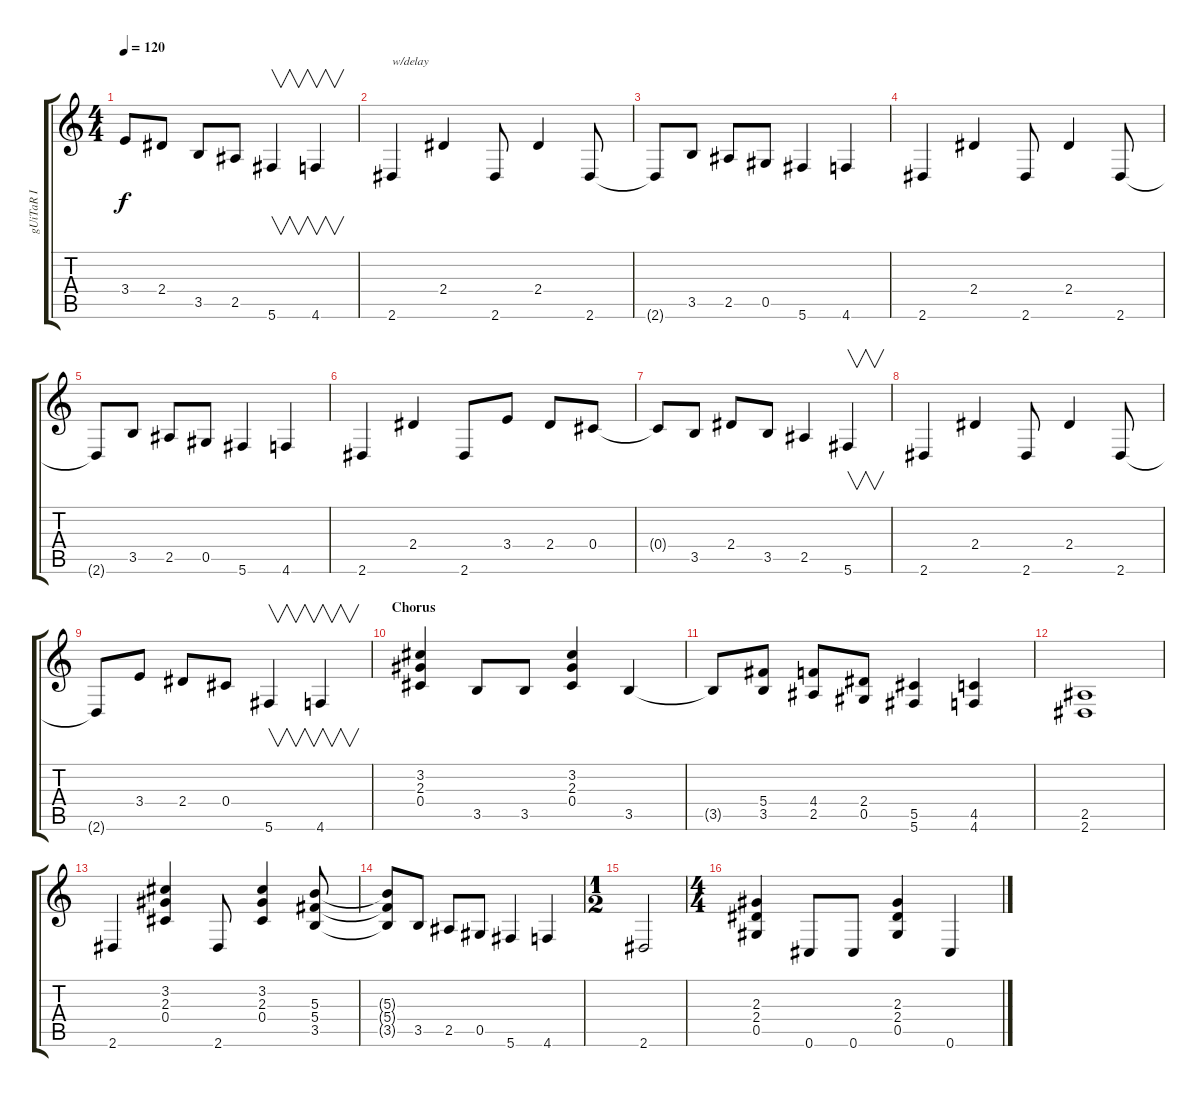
\track ("gUiTaR I" "gUiTaR I") {instrument overdrivenguitar}
\staff {score tabs}
\tuning (Eb4 Bb3 Gb3 Db3 Ab2 Db2) {hide}
\ts (4 4)
\tempo 120
\clef g2
\ks c
3.4.8{dy f} 2.4.8 3.5.8 2.5.8 5.6.4{v} 4.6.4{v} |
2.6.4{txt "w/delay" volume 12 instrument electricguitarclean} 2.4.4 2.6.8 2.4.4 2.6.8 |
2.6{t}.8 3.5.8 2.5.8 0.5.8 5.6.4 4.6.4 |
2.6.4 2.4.4 2.6.8 2.4.4 2.6.8 |
2.6{t}.8 3.5.8 2.5.8 0.5.8 5.6.4 4.6.4 |
2.6.4 2.4.4 2.6.8 3.4.8 2.4.8 0.4.8 |
0.4{t}.8 3.5.8 2.4.8 3.5.8 2.5.4 5.6.4{v} |
2.6.4 2.4.4 2.6.8 2.4.4 2.6.8 |
2.6{t}.8 3.4.8 2.4.8 0.4.8 5.6.4{v} 4.6.4{v} |
\section ("" "Chorus")
(3.2 2.3 0.4).4{volume 11 instrument overdrivenguitar} 3.5.8 3.5.8 (3.2 2.3 0.4).4 3.5.4 |
3.5{t}.8 (5.4 3.5).8 (4.4 2.5).8 (2.4 0.5).8 (5.5 5.6).4 (4.5 4.6).4 |
(2.5 2.6).1 |
2.6.4 (3.2 2.3 0.4).4 2.6.8 (3.2 2.3 0.4).4 (5.3 5.4 3.5).8 |
(5.3{t} 5.4{t} 3.5{t}).8 3.5.8 2.5.8 0.5.8 5.6.4 4.6.4 |
\ts (1 2)
2.6.2 |
\ts (4 4)
(2.3 2.4 0.5).4 0.6.8 0.6.8 (2.3 2.4 0.5).4 0.6.4
